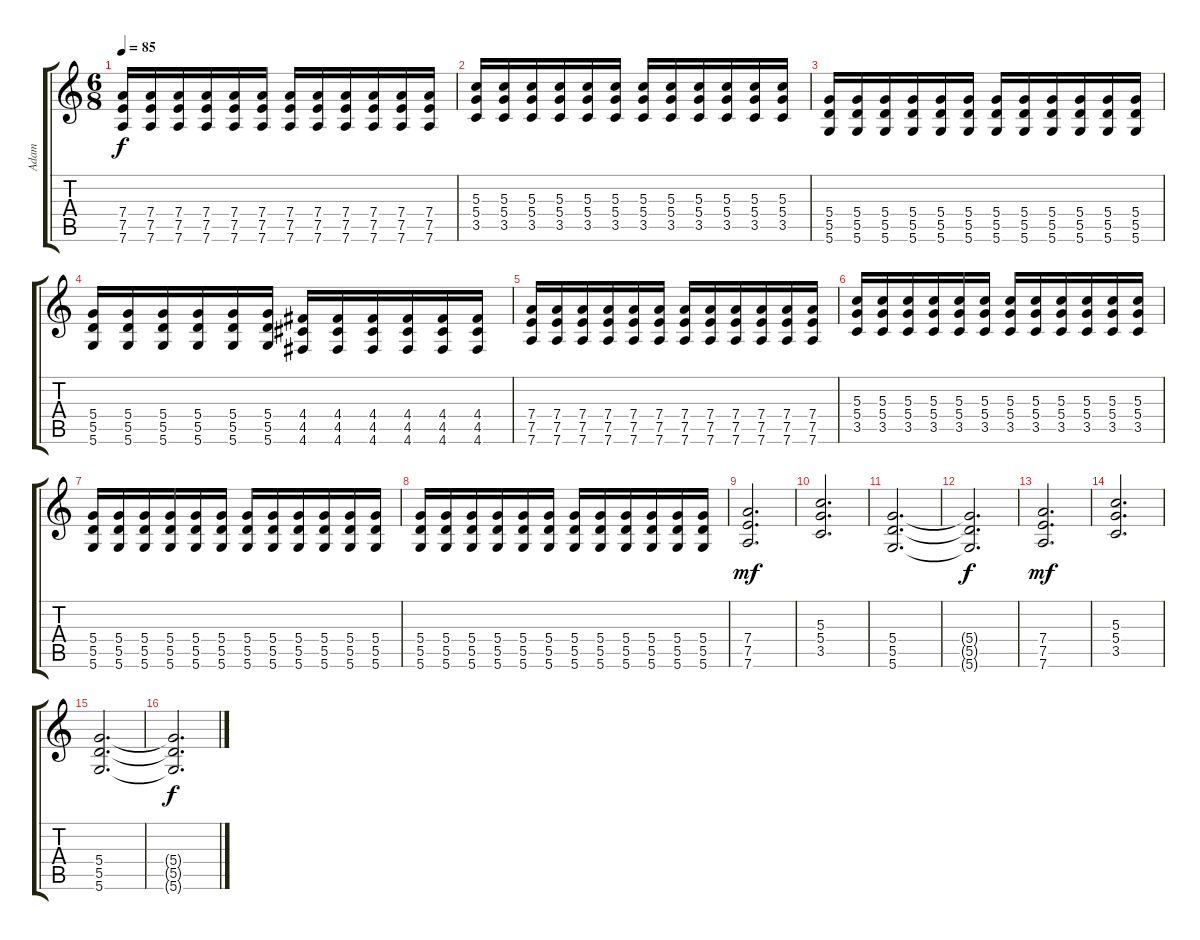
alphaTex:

\track ("Adam" "Adam") {instrument electricguitarjazz}
\staff {score tabs}
\tuning (E4 B3 G3 D3 A2 D2) {hide}
\ts (6 8)
\tempo 85
\clef g2
\ks c
(7.4 7.5 7.6).16{dy f} (7.4 7.5 7.6).16 (7.4 7.5 7.6).16 (7.4 7.5 7.6).16 (7.4 7.5 7.6).16 (7.4 7.5 7.6).16 (7.4 7.5 7.6).16 (7.4 7.5 7.6).16 (7.4 7.5 7.6).16 (7.4 7.5 7.6).16 (7.4 7.5 7.6).16 (7.4 7.5 7.6).16 |
(5.3 5.4 3.5).16 (5.3 5.4 3.5).16 (5.3 5.4 3.5).16 (5.3 5.4 3.5).16 (5.3 5.4 3.5).16 (5.3 5.4 3.5).16 (5.3 5.4 3.5).16 (5.3 5.4 3.5).16 (5.3 5.4 3.5).16 (5.3 5.4 3.5).16 (5.3 5.4 3.5).16 (5.3 5.4 3.5).16 |
(5.4 5.5 5.6).16 (5.4 5.5 5.6).16 (5.4 5.5 5.6).16 (5.4 5.5 5.6).16 (5.4 5.5 5.6).16 (5.4 5.5 5.6).16 (5.4 5.5 5.6).16 (5.4 5.5 5.6).16 (5.4 5.5 5.6).16 (5.4 5.5 5.6).16 (5.4 5.5 5.6).16 (5.4 5.5 5.6).16 |
(5.4 5.5 5.6).16 (5.4 5.5 5.6).16 (5.4 5.5 5.6).16 (5.4 5.5 5.6).16 (5.4 5.5 5.6).16 (5.4 5.5 5.6).16 (4.4 4.5 4.6).16 (4.4 4.5 4.6).16 (4.4 4.5 4.6).16 (4.4 4.5 4.6).16 (4.4 4.5 4.6).16 (4.4 4.5 4.6).16 |
(7.4 7.5 7.6).16 (7.4 7.5 7.6).16 (7.4 7.5 7.6).16 (7.4 7.5 7.6).16 (7.4 7.5 7.6).16 (7.4 7.5 7.6).16 (7.4 7.5 7.6).16 (7.4 7.5 7.6).16 (7.4 7.5 7.6).16 (7.4 7.5 7.6).16 (7.4 7.5 7.6).16 (7.4 7.5 7.6).16 |
(5.3 5.4 3.5).16 (5.3 5.4 3.5).16 (5.3 5.4 3.5).16 (5.3 5.4 3.5).16 (5.3 5.4 3.5).16 (5.3 5.4 3.5).16 (5.3 5.4 3.5).16 (5.3 5.4 3.5).16 (5.3 5.4 3.5).16 (5.3 5.4 3.5).16 (5.3 5.4 3.5).16 (5.3 5.4 3.5).16 |
(5.4 5.5 5.6).16 (5.4 5.5 5.6).16 (5.4 5.5 5.6).16 (5.4 5.5 5.6).16 (5.4 5.5 5.6).16 (5.4 5.5 5.6).16 (5.4 5.5 5.6).16 (5.4 5.5 5.6).16 (5.4 5.5 5.6).16 (5.4 5.5 5.6).16 (5.4 5.5 5.6).16 (5.4 5.5 5.6).16 |
(5.4 5.5 5.6).16 (5.4 5.5 5.6).16 (5.4 5.5 5.6).16 (5.4 5.5 5.6).16 (5.4 5.5 5.6).16 (5.4 5.5 5.6).16 (5.4 5.5 5.6).16 (5.4 5.5 5.6).16 (5.4 5.5 5.6).16 (5.4 5.5 5.6).16 (5.4 5.5 5.6).16 (5.4 5.5 5.6).16 |
(7.4 7.5 7.6).2{d dy mf} |
(5.3 5.4 3.5).2{d} |
(5.4 5.5 5.6).2{d} |
(5.4{t} 5.5{t} 5.6{t}).2{d dy f} |
(7.4 7.5 7.6).2{d dy mf} |
(5.3 5.4 3.5).2{d} |
(5.4 5.5 5.6).2{d} |
(5.4{t} 5.5{t} 5.6{t}).2{d dy f}
